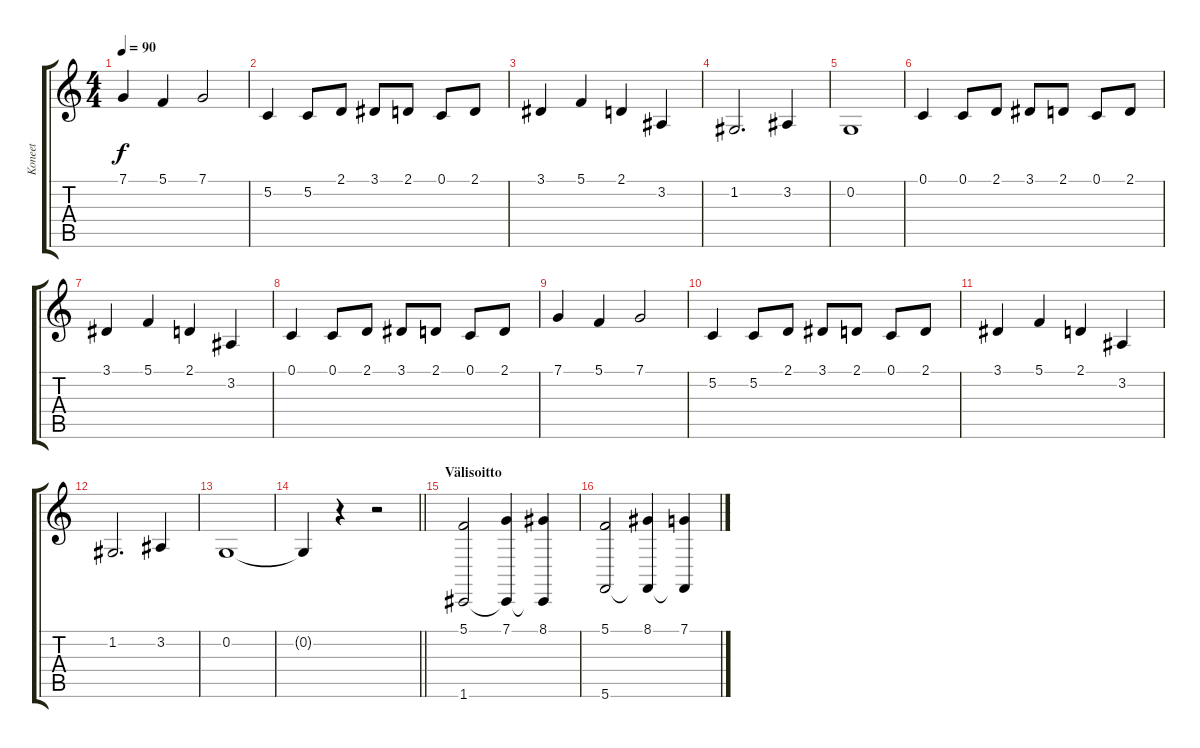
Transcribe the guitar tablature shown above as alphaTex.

\track ("Koneet" "Koneet") {instrument stringensemble1}
\staff {score tabs}
\tuning (C4 G3 Eb3 Bb2 F2 C2) {hide}
\ts (4 4)
\tempo 90
\clef g2
\ks c
7.1.4{dy f} 5.1.4 7.1.2 |
5.2.4 5.2.8 2.1.8 3.1.8 2.1.8 0.1.8 2.1.8 |
3.1.4 5.1.4 2.1.4 3.2.4 |
1.2.2{d} 3.2.4 |
0.2.1 |
0.1.4 0.1.8 2.1.8 3.1.8 2.1.8 0.1.8 2.1.8 |
3.1.4 5.1.4 2.1.4 3.2.4 |
0.1.4 0.1.8 2.1.8 3.1.8 2.1.8 0.1.8 2.1.8 |
7.1.4 5.1.4 7.1.2 |
5.2.4 5.2.8 2.1.8 3.1.8 2.1.8 0.1.8 2.1.8 |
3.1.4 5.1.4 2.1.4 3.2.4 |
1.2.2{d} 3.2.4 |
0.2.1 |
\barLineRight lightlight
0.2{t}.4{volume 0} r.4 r.2{volume 8} |
\section ("" "Välisoitto")
(5.1 1.6).2{volume 16} (7.1 1.6{t}).4 (8.1 1.6{t}).4 |
(5.1 5.6).2 (8.1 5.6{t}).4 (7.1 5.6{t}).4
